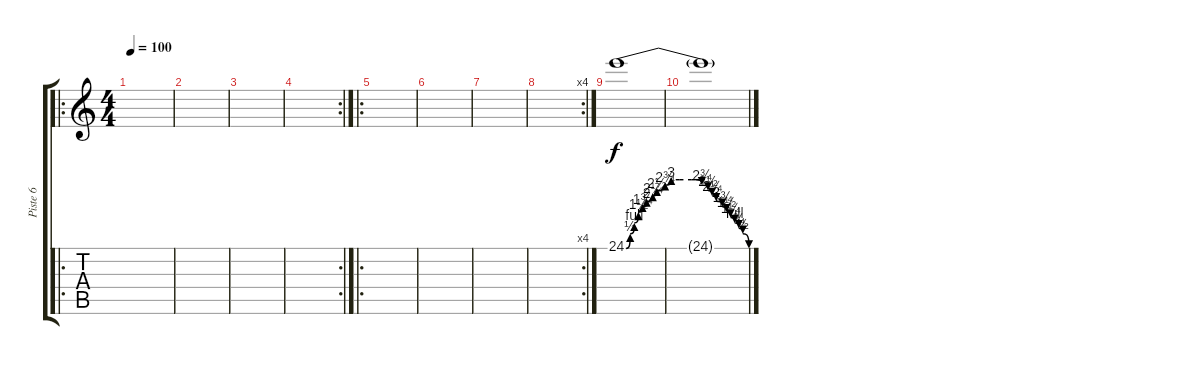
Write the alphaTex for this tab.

\track ("Piste 6" "Piste 6") {instrument pad2warm}
\staff {score tabs}
\tuning (E4 B3 G3 D3 A2 E2) {hide}
\ro
\ts (4 4)
\tempo 100
\clef g2
\ks c
|
|
|
\rc 2
|
\ro
|
|
|
\rc 4
|
24.1{be (custom 0 0 2 2 4 4 6 6 8 7 10 8 13 9 15 10 19 11 22 12 26 12 28 12 32 12 34 12 37 11 40 10 42 9 44 8 47 7 49 6 51 5 53 4 55 3 57 2 60 0)}.1 |
24.1{t}.1
